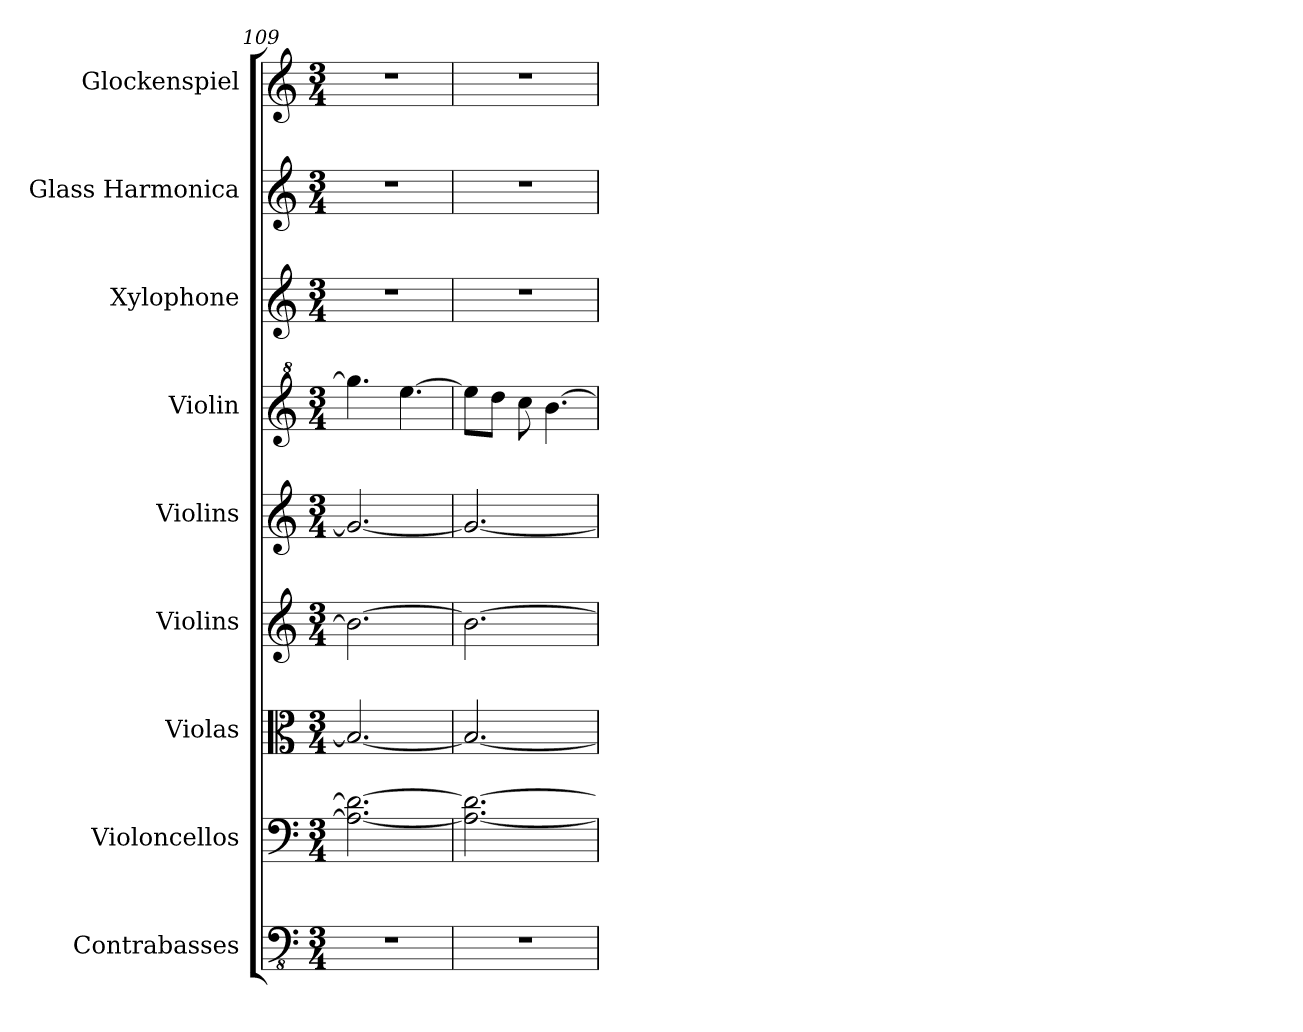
**kern	**kern	**kern	**kern	**kern	**kern	**kern	**kern	**kern
*part9	*part8	*part7	*part6	*part5	*part4	*part3	*part2	*part1
*staff9	*staff8	*staff7	*staff6	*staff5	*staff4	*staff3	*staff2	*staff1
*I"Contrabasses	*I"Violoncellos	*I"Violas	*I"Violins	*I"Violins	*I"Violin	*I"Xylophone	*I"Glass Harmonica	*I"Glockenspiel
*I'Cbs.	*I'Vcs.	*I'Vlas.	*I'Vlns.	*I'Vlns.	*I'Vln.	*I'Xyl.	*I'Gla. Har.	*I'Glk.
*clefFv4	*clefF4	*clefC3	*clefG2	*clefG2	*clefG^2	*clefG2	*clefG2	*clefG2
*	*	*	*	*	*	*ITrd-7c-12	*	*ITrd-14c-24
*k[]	*k[]	*k[]	*k[]	*k[]	*k[]	*k[]	*k[]	*k[]
*M3/4	*M3/4	*M3/4	*M3/4	*M3/4	*M3/4	*M3/4	*M3/4	*M3/4
=109	=109	=109	=109	=109	=109	=109	=109	=109
2.r	2.A\_ 2.d\_	2.B/_	2.b\_	2.g/_	4.ggg\]	2.r	2.r	2.r
.	.	.	.	.	[4.eee\	.	.	.
=110	=110	=110	=110	=110	=110	=110	=110	=110
2.r	2.A\_ 2.d\_	2.B/_	2.b\_	2.g/_	8eee\L]	2.r	2.r	2.r
.	.	.	.	.	8ddd\J	.	.	.
.	.	.	.	.	8ccc\	.	.	.
.	.	.	.	.	[4.bb\	.	.	.
=	=	=	=	=	=	=	=	=
*-	*-	*-	*-	*-	*-	*-	*-	*-
